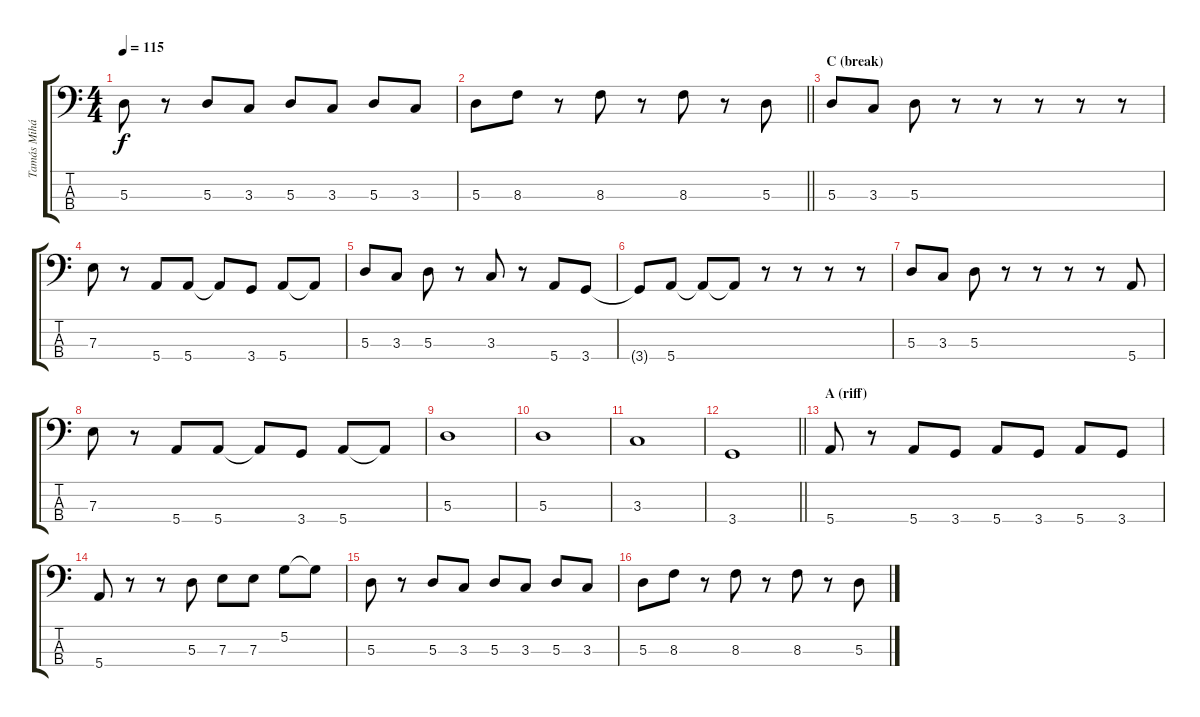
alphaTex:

\track ("Tamás Mihály \"Misi\" (Bass)" "Tamás Mihá") {instrument electricbassfinger}
\staff {score tabs}
\tuning (G2 D2 A1 E1) {hide}
\ts (4 4)
\tempo 115
\clef f4
\ks c
5.3.8{dy f} r.8 5.3.8 3.3.8 5.3.8 3.3.8 5.3.8 3.3.8 |
\barLineRight lightlight
5.3.8 8.3.8 r.8 8.3.8 r.8 8.3.8 r.8 5.3.8 |
\section ("" "C (break)")
5.3.8 3.3.8 5.3.8 r.8 r.8 r.8 r.8 r.8 |
7.3.8 r.8 5.4.8 5.4.8 5.4{t}.8 3.4.8 5.4.8 5.4{t}.8 |
5.3.8 3.3.8 5.3.8 r.8 3.3.8 r.8 5.4.8 3.4.8 |
3.4{t}.8 5.4.8 5.4{t}.8 5.4{t}.8 r.8 r.8 r.8 r.8 |
5.3.8 3.3.8 5.3.8 r.8 r.8 r.8 r.8 5.4.8 |
7.3.8 r.8 5.4.8 5.4.8 5.4{t}.8 3.4.8 5.4.8 5.4{t}.8 |
5.3.1 |
5.3.1 |
3.3.1 |
\barLineRight lightlight
3.4.1 |
\section ("" "A (riff)")
5.4.8 r.8 5.4.8 3.4.8 5.4.8 3.4.8 5.4.8 3.4.8 |
5.4.8 r.8 r.8 5.3.8 7.3.8 7.3.8 5.2.8 5.2{t}.8 |
5.3.8 r.8 5.3.8 3.3.8 5.3.8 3.3.8 5.3.8 3.3.8 |
5.3.8 8.3.8 r.8 8.3.8 r.8 8.3.8 r.8 5.3.8
